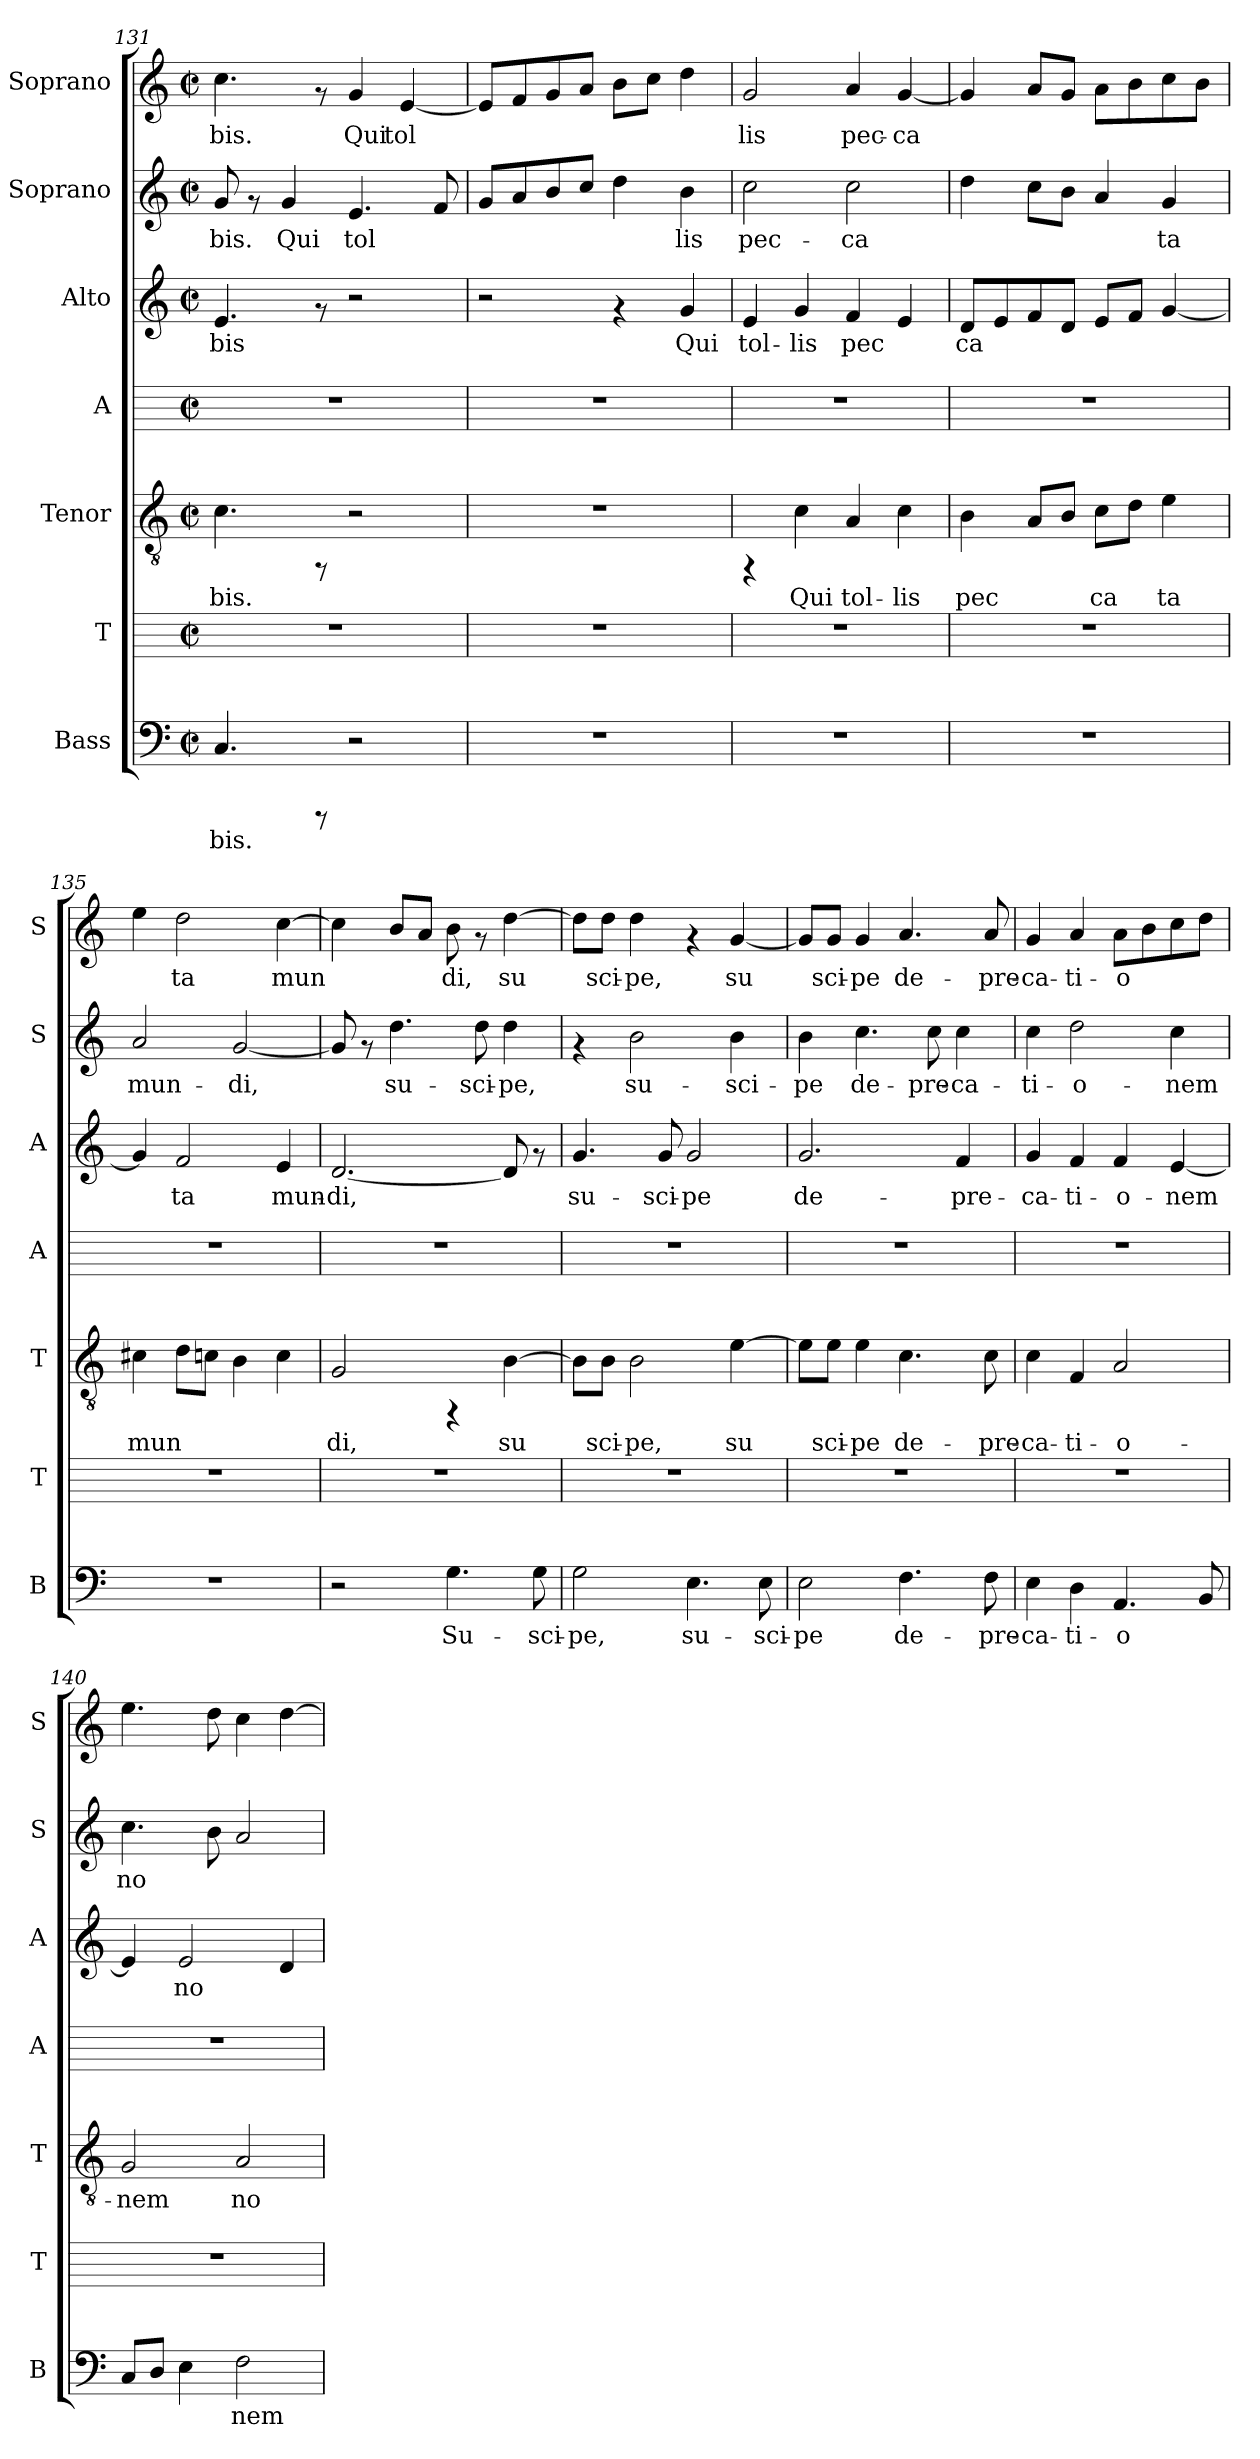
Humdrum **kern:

**kern	**text	**kern	**kern	**text	**kern	**kern	**text	**kern	**text	**kern	**text
*part7	*part7	*part6	*part5	*part5	*part4	*part3	*part3	*part2	*part2	*part1	*part1
*staff7	*staff7	*staff6	*staff5	*staff5	*staff4	*staff3	*staff3	*staff2	*staff2	*staff1	*staff1
*I"Bass	*	*I"T	*I"Tenor	*	*I"A	*I"Alto	*	*I"Soprano	*	*I"Soprano	*
*I'B	*	*I'T	*I'T	*	*I'A	*I'A	*	*I'S	*	*I'S	*
*clefF4	*	*	*clefGv2	*	*	*clefG2	*	*clefG2	*	*clefG2	*
*k[]	*	*k[]	*k[]	*	*k[]	*k[]	*	*k[]	*	*k[]	*
*C:	*	*C:	*C:	*	*C:	*C:	*	*C:	*	*C:	*
*M2/2	*	*M2/2	*M2/2	*	*M2/2	*M2/2	*	*M2/2	*	*M2/2	*
*met(c|)	*	*met(c|)	*met(c|)	*	*met(c|)	*met(c|)	*	*met(c|)	*	*met(c|)	*
=131	=131	=131	=131	=131	=131	=131	=131	=131	=131	=131	=131
!	!LO:LY:b:cj	!	!	!LO:LY:b:cj	!	!	!LO:LY:b:cj	!	!LO:LY:b:cj	!	!LO:LY:b:cj
4.C/	-bis.	1r	4.c\	-bis.	1r	4.e/	-bis	8g/	-bis.	4.cc\	-bis.
.	.	.	.	.	.	.	.	8rf	.	.	.
!	!	!	!	!	!	!	!	!	!LO:LY:b:cj	!	!
.	.	.	.	.	.	.	.	4g/	Qui	.	.
8rCCC	.	.	8rFF	.	.	8rf	.	.	.	8rf	.
!	!	!	!	!	!	!	!	!	!LO:LY:b:cj	!	!LO:LY:b:cj
2r	.	.	2r	.	.	2r	.	4.e/	tol-	4g/	Qui
!	!	!	!	!	!	!	!	!	!	!	!LO:LY:b:cj
.	.	.	.	.	.	.	.	.	.	[<4e/	tol-
!	!	!	!	!	!	!	!	!	!LO:LY:b:cj	!	!
.	.	.	.	.	.	.	.	8f/	--	.	.
=132	=132	=132	=132	=132	=132	=132	=132	=132	=132	=132	=132
!	!	!	!	!	!	!	!	!	!LO:LY:b:cj	!	!LO:LY:b:cj
1r	.	1r	1r	.	1r	2r	.	8g/L	--	8e/L]	--
!	!	!	!	!	!	!	!	!	!LO:LY:b:cj	!	!LO:LY:b:cj
.	.	.	.	.	.	.	.	8a/	--	8f/	--
!	!	!	!	!	!	!	!	!	!LO:LY:b:cj	!	!LO:LY:b:cj
.	.	.	.	.	.	.	.	8b/	--	8g/	--
!	!	!	!	!	!	!	!	!	!LO:LY:b:cj	!	!LO:LY:b:cj
.	.	.	.	.	.	.	.	8cc/J	--	8a/J	--
!	!	!	!	!	!	!	!	!	!LO:LY:b:cj	!	!LO:LY:b:cj
.	.	.	.	.	.	4rf	.	4dd\	--	8b\L	--
!	!	!	!	!	!	!	!	!	!	!	!LO:LY:b:cj
.	.	.	.	.	.	.	.	.	.	8cc\J	--
!	!	!	!	!	!	!	!LO:LY:b:cj	!	!LO:LY:b:cj	!	!LO:LY:b:cj
.	.	.	.	.	.	4g/	Qui	4b\	-lis	4dd\	--
=133	=133	=133	=133	=133	=133	=133	=133	=133	=133	=133	=133
!	!	!	!	!	!	!	!LO:LY:b:cj	!	!LO:LY:b:cj	!	!LO:LY:b:cj
1r	.	1r	4rFF	.	1r	4e/	tol-	2cc\	pec-	2g/	-lis
!	!	!	!	!LO:LY:b:cj	!	!	!LO:LY:b:cj	!	!	!	!
.	.	.	4c\	Qui	.	4g/	-lis	.	.	.	.
!	!	!	!	!LO:LY:b:cj	!	!	!LO:LY:b:cj	!	!LO:LY:b:cj	!	!LO:LY:b:cj
.	.	.	4A/	tol-	.	4f/	pec-	2cc\	-ca-	4a/	pec-
!	!	!	!	!LO:LY:b:cj	!	!	!LO:LY:b:cj	!	!	!	!LO:LY:b:cj
.	.	.	4c\	-lis	.	4e/	--	.	.	[<4g/	-ca-
=134	=134	=134	=134	=134	=134	=134	=134	=134	=134	=134	=134
!	!	!	!	!LO:LY:b:cj	!	!	!LO:LY:b:cj	!	!LO:LY:b:cj	!	!LO:LY:b:cj
1r	.	1r	4B\	pec-	1r	8d/L	-ca-	4dd\	--	4g/]	--
!	!	!	!	!	!	!	!LO:LY:b:cj	!	!	!	!
.	.	.	.	.	.	8e/	--	.	.	.	.
!	!	!	!	!LO:LY:b:cj	!	!	!LO:LY:b:cj	!	!LO:LY:b:cj	!	!LO:LY:b:cj
.	.	.	8A/L	--	.	8f/	--	8cc\L	--	8a/L	--
!	!	!	!	!LO:LY:b:cj	!	!	!LO:LY:b:cj	!	!LO:LY:b:cj	!	!LO:LY:b:cj
.	.	.	8B/J	--	.	8d/J	--	8b\J	--	8g/J	--
!	!	!	!	!LO:LY:b:cj	!	!	!LO:LY:b:cj	!	!LO:LY:b:cj	!	!LO:LY:b:cj
.	.	.	8c\L	-ca-	.	8e/L	--	4a/	--	8a\L	--
!	!	!	!	!LO:LY:b:cj	!	!	!LO:LY:b:cj	!	!	!	!LO:LY:b:cj
.	.	.	8d\J	--	.	8f/J	--	.	.	8b\	--
!	!	!	!	!LO:LY:b:cj	!	!	!LO:LY:b:cj	!	!LO:LY:b:cj	!	!LO:LY:b:cj
.	.	.	4e\	-ta	.	[<4g/	--	4g/	-ta	8cc\	--
!	!	!	!	!	!	!	!	!	!	!	!LO:LY:b:cj
.	.	.	.	.	.	.	.	.	.	8b\J	--
!!LO:LB:g=z
=135	=135	=135	=135	=135	=135	=135	=135	=135	=135	=135	=135
!	!	!	!	!LO:LY:b:cj	!	!	!LO:LY:b:cj	!	!LO:LY:b:cj	!	!LO:LY:b:cj
1r	.	1r	4c#X\	mun-	1r	4g/]	--	2a/	mun-	4ee\	--
!	!	!	!	!LO:LY:b:cj	!	!	!LO:LY:b:cj	!	!	!	!LO:LY:b:cj
.	.	.	8d\L	--	.	2f/	-ta	.	.	2dd\	-ta
!	!	!	!	!LO:LY:b:cj	!	!	!	!	!	!	!
.	.	.	8cn\J	--	.	.	.	.	.	.	.
!	!	!	!	!LO:LY:b:cj	!	!	!	!	!LO:LY:b:cj	!	!
.	.	.	4B\	--	.	.	.	[<2g/	-di,	.	.
!	!	!	!	!LO:LY:b:cj	!	!	!LO:LY:b:cj	!	!	!	!LO:LY:b:cj
.	.	.	4c\	--	.	4e/	mun-	.	.	[>4cc\	mun-
=136	=136	=136	=136	=136	=136	=136	=136	=136	=136	=136	=136
!	!	!	!	!LO:LY:b:cj	!	!	!LO:LY:b:cj	!	!LO:LY:b:cj	!	!LO:LY:b:cj
2r	.	1r	2G/	-di,	1r	[<2.d/	-di,	8g/]	.	4cc\]	--
.	.	.	.	.	.	.	.	8rf	.	.	.
!	!	!	!	!	!	!	!	!	!LO:LY:b:cj	!	!LO:LY:b:cj
.	.	.	.	.	.	.	.	4.dd\	su-	8b/L	--
!	!	!	!	!	!	!	!	!	!	!	!LO:LY:b:cj
.	.	.	.	.	.	.	.	.	.	8a/J	--
!	!LO:LY:b:cj	!	!	!	!	!	!	!	!	!	!LO:LY:b:cj
4.G\	Su-	.	4rFF	.	.	.	.	.	.	8b\	-di,
!	!	!	!	!	!	!	!	!	!LO:LY:b:cj	!	!
.	.	.	.	.	.	.	.	8dd\	-sci-	8rf	.
!	!	!	!	!LO:LY:b:cj	!	!	!LO:LY:b:cj	!	!LO:LY:b:cj	!	!LO:LY:b:cj
.	.	.	[>4B\	su-	.	8d/]	.	4dd\	-pe,	[>4dd\	su-
!	!LO:LY:b:cj	!	!	!	!	!	!	!	!	!	!
8G\	-sci-	.	.	.	.	8rf	.	.	.	.	.
=137	=137	=137	=137	=137	=137	=137	=137	=137	=137	=137	=137
!	!LO:LY:b:cj	!	!	!LO:LY:b:cj	!	!	!LO:LY:b:cj	!	!	!	!LO:LY:b:cj
2G\	-pe,	1r	8B\L]	--	1r	4.g/	su-	4rf	.	8dd\L]	--
!	!	!	!	!LO:LY:b:cj	!	!	!	!	!	!	!LO:LY:b:cj
.	.	.	8B\J	-sci-	.	.	.	.	.	8dd\J	-sci-
!	!	!	!	!LO:LY:b:cj	!	!	!	!	!LO:LY:b:cj	!	!LO:LY:b:cj
.	.	.	2B\	-pe,	.	.	.	2b\	su-	4dd\	-pe,
!	!	!	!	!	!	!	!LO:LY:b:cj	!	!	!	!
.	.	.	.	.	.	8g/	-sci-	.	.	.	.
!	!LO:LY:b:cj	!	!	!	!	!	!LO:LY:b:cj	!	!	!	!
4.E\	su-	.	.	.	.	2g/	-pe	.	.	4rf	.
!	!	!	!	!LO:LY:b:cj	!	!	!	!	!LO:LY:b:cj	!	!LO:LY:b:cj
.	.	.	[>4e\	su-	.	.	.	4b\	-sci-	[<4g/	su-
!	!LO:LY:b:cj	!	!	!	!	!	!	!	!	!	!
8E\	-sci-	.	.	.	.	.	.	.	.	.	.
=138	=138	=138	=138	=138	=138	=138	=138	=138	=138	=138	=138
!	!LO:LY:b:cj	!	!	!LO:LY:b:cj	!	!	!LO:LY:b:cj	!	!LO:LY:b:cj	!	!LO:LY:b:cj
2E\	-pe	1r	8e\L]	--	1r	2.g/	de-	4b\	-pe	8g/L]	--
!	!	!	!	!LO:LY:b:cj	!	!	!	!	!	!	!LO:LY:b:cj
.	.	.	8e\J	-sci-	.	.	.	.	.	8g/J	-sci-
!	!	!	!	!LO:LY:b:cj	!	!	!	!	!LO:LY:b:cj	!	!LO:LY:b:cj
.	.	.	4e\	-pe	.	.	.	4.cc\	de-	4g/	-pe
!	!LO:LY:b:cj	!	!	!LO:LY:b:cj	!	!	!	!	!	!	!LO:LY:b:cj
4.F\	de-	.	4.c\	de-	.	.	.	.	.	4.a/	de-
!	!	!	!	!	!	!	!	!	!LO:LY:b:cj	!	!
.	.	.	.	.	.	.	.	8cc\	-pre-	.	.
!	!	!	!	!	!	!	!LO:LY:b:cj	!	!LO:LY:b:cj	!	!
.	.	.	.	.	.	4f/	-pre-	4cc\	-ca-	.	.
!	!LO:LY:b:cj	!	!	!LO:LY:b:cj	!	!	!	!	!	!	!LO:LY:b:cj
8F\	-pre-	.	8c\	-pre-	.	.	.	.	.	8a/	-pre-
=139	=139	=139	=139	=139	=139	=139	=139	=139	=139	=139	=139
!	!LO:LY:b:cj	!	!	!LO:LY:b:cj	!	!	!LO:LY:b:cj	!	!LO:LY:b:cj	!	!LO:LY:b:cj
4E\	-ca-	1r	4c\	-ca-	1r	4g/	-ca-	4cc\	-ti-	4g/	-ca-
!	!LO:LY:b:cj	!	!	!LO:LY:b:cj	!	!	!LO:LY:b:cj	!	!LO:LY:b:cj	!	!LO:LY:b:cj
4D\	-ti-	.	4F/	-ti-	.	4f/	-ti-	2dd\	-o-	4a/	-ti-
!	!LO:LY:b:cj	!	!	!LO:LY:b:cj	!	!	!LO:LY:b:cj	!	!	!	!LO:LY:b:cj
4.AA/	-o-	.	2A/	-o-	.	4f/	-o-	.	.	8a\L	-o-
!	!	!	!	!	!	!	!	!	!	!	!LO:LY:b:cj
.	.	.	.	.	.	.	.	.	.	8b\	--
!	!	!	!	!	!	!	!LO:LY:b:cj	!	!LO:LY:b:cj	!	!LO:LY:b:cj
.	.	.	.	.	.	[<4e/	-nem	4cc\	-nem	8cc\	--
!	!LO:LY:b:cj	!	!	!	!	!	!	!	!	!	!LO:LY:b:cj
8BB/	--	.	.	.	.	.	.	.	.	8dd\J	--
=140	=140	=140	=140	=140	=140	=140	=140	=140	=140	=140	=140
!	!LO:LY:b:cj	!	!	!LO:LY:b:cj	!	!	!LO:LY:b:cj	!	!LO:LY:b:cj	!	!LO:LY:b:cj
8C/L	--	1r	2G/	-nem	1r	4e/]	.	4.cc\	no-	4.ee\	--
!	!LO:LY:b:cj	!	!	!	!	!	!	!	!	!	!
8D/J	--	.	.	.	.	.	.	.	.	.	.
!	!LO:LY:b:cj	!	!	!	!	!	!LO:LY:b:cj	!	!	!	!
4E\	--	.	.	.	.	2e/	no-	.	.	.	.
!	!	!	!	!	!	!	!	!	!LO:LY:b:cj	!	!LO:LY:b:cj
.	.	.	.	.	.	.	.	8b\	--	8dd\	--
!	!LO:LY:b:cj	!	!	!LO:LY:b:cj	!	!	!	!	!LO:LY:b:cj	!	!LO:LY:b:cj
2F\	-nem	.	2A/	no-	.	.	.	2a/	--	4cc\	--
!	!	!	!	!	!	!	!LO:LY:b:cj	!	!	!	!LO:LY:b:cj
.	.	.	.	.	.	4d/	--	.	.	[>4dd\	--
=	=	=	=	=	=	=	=	=	=	=	=
*-	*-	*-	*-	*-	*-	*-	*-	*-	*-	*-	*-
